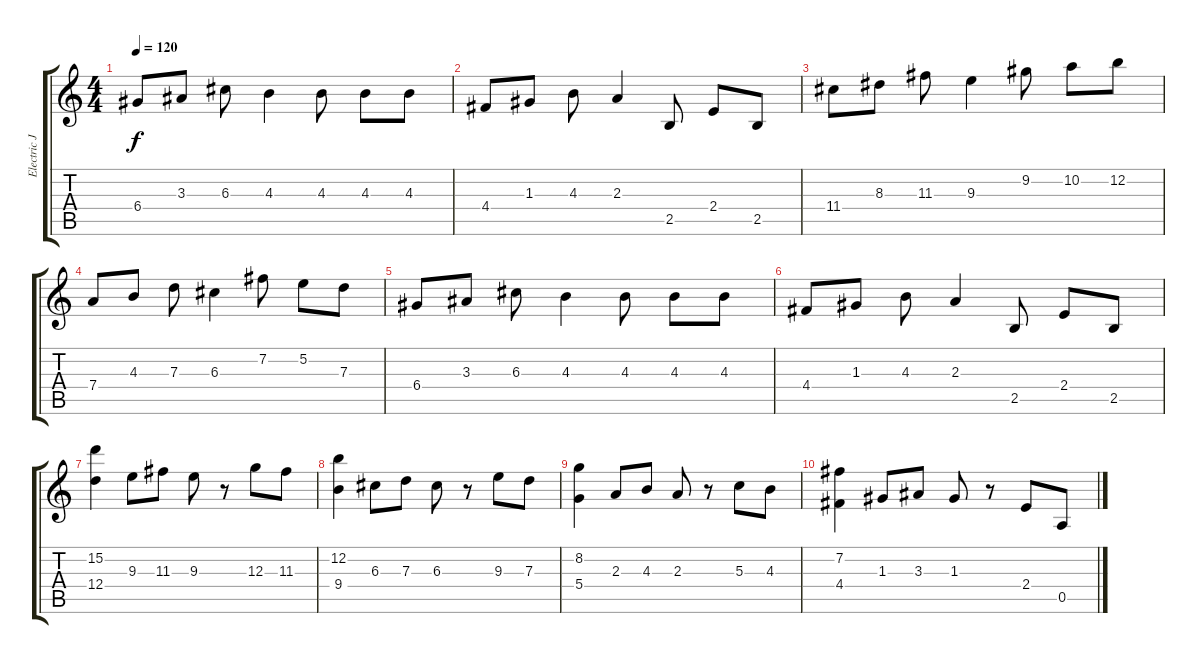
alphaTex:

\track ("Electric Jazz Guitar" "Electric J") {instrument electricguitarjazz}
\staff {score tabs}
\tuning (E4 B3 G3 D3 A2 E2) {hide}
\ts (4 4)
\tempo 120
\clef g2
\ks c
6.4.8{dy f} 3.3.8 6.3.8 4.3.4 4.3.8 4.3.8 4.3.8 |
4.4.8 1.3.8 4.3.8 2.3.4 2.5.8 2.4.8 2.5.8 |
11.4.8 8.3.8 11.3.8 9.3.4 9.2.8 10.2.8 12.2.8 |
7.4.8 4.3.8 7.3.8 6.3.4 7.2.8 5.2.8 7.3.8 |
6.4.8 3.3.8 6.3.8 4.3.4 4.3.8 4.3.8 4.3.8 |
4.4.8 1.3.8 4.3.8 2.3.4 2.5.8 2.4.8 2.5.8 |
(15.2 12.4).4 9.3.8 11.3.8 9.3.8 r.8 12.3.8 11.3.8 |
(12.2 9.4).4 6.3.8 7.3.8 6.3.8 r.8 9.3.8 7.3.8 |
(8.2 5.4).4 2.3.8 4.3.8 2.3.8 r.8 5.3.8 4.3.8 |
(7.2 4.4).4 1.3.8 3.3.8 1.3.8 r.8 2.4.8 0.5.8
